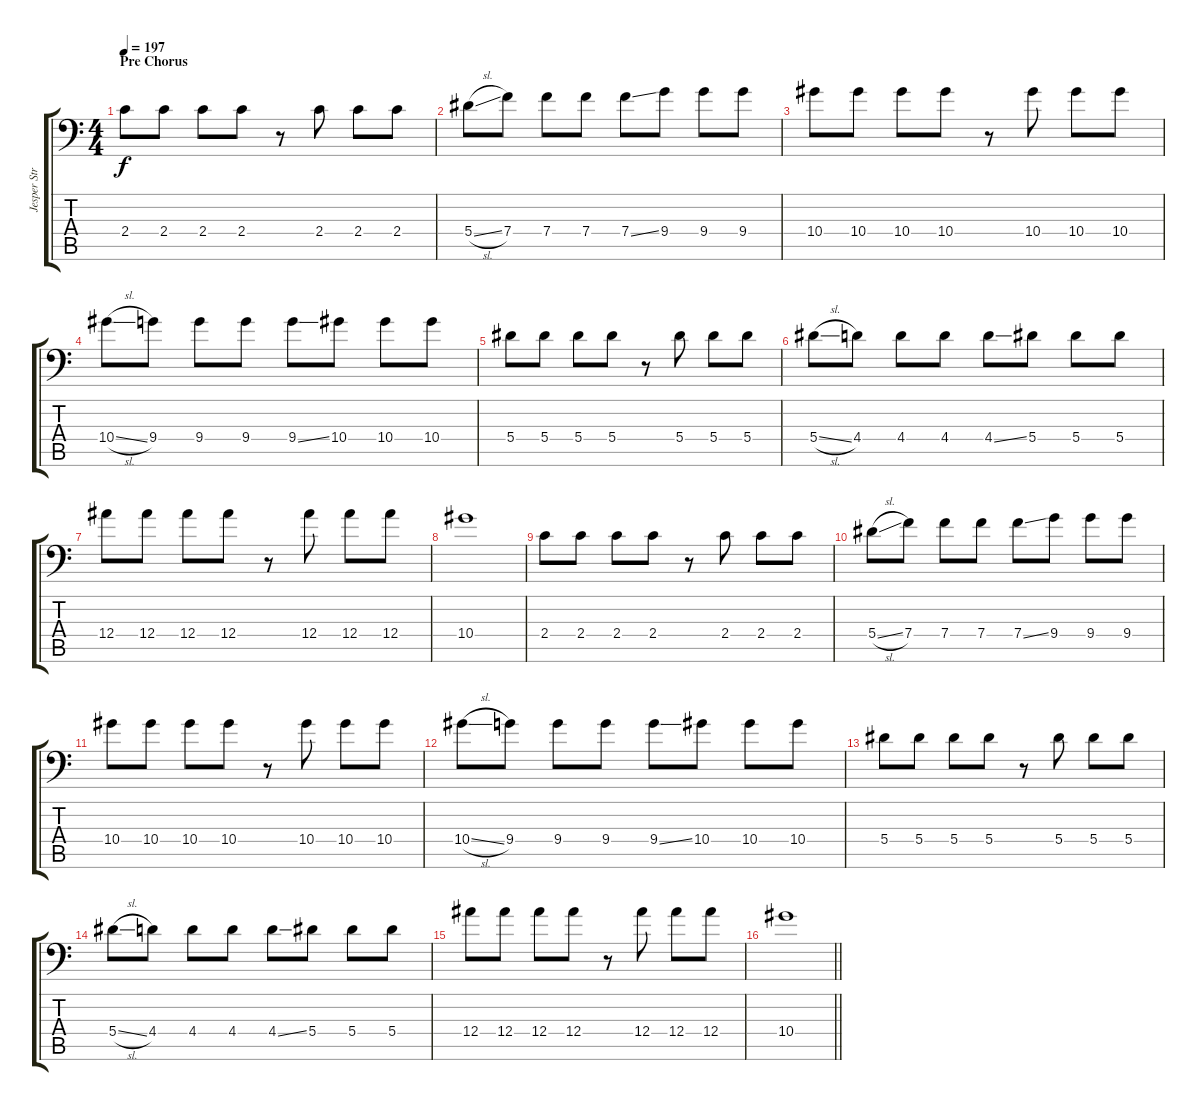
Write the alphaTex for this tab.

\track ("Jesper Strömblad" "Jesper Str") {instrument distortionguitar}
\staff {score tabs}
\tuning (C4 G3 Eb3 Bb2 F2 Bb1) {hide}
\ts (4 4)
\section ("" "Pre Chorus")
\tempo 197
\clef f4
\ks c
2.4.8{dy f} 2.4.8 2.4.8 2.4.8 r.8 2.4.8 2.4.8 2.4.8 |
5.4{sl}.8 7.4.8 7.4.8 7.4.8 7.4{ss}.8 9.4.8 9.4.8 9.4.8 |
10.4.8 10.4.8 10.4.8 10.4.8 r.8 10.4.8 10.4.8 10.4.8 |
10.4{sl}.8 9.4.8 9.4.8 9.4.8 9.4{ss}.8 10.4.8 10.4.8 10.4.8 |
5.4.8 5.4.8 5.4.8 5.4.8 r.8 5.4.8 5.4.8 5.4.8 |
5.4{sl}.8 4.4.8 4.4.8 4.4.8 4.4{ss}.8 5.4.8 5.4.8 5.4.8 |
12.4.8 12.4.8 12.4.8 12.4.8 r.8 12.4.8 12.4.8 12.4.8 |
10.4.1 |
2.4.8 2.4.8 2.4.8 2.4.8 r.8 2.4.8 2.4.8 2.4.8 |
5.4{sl}.8 7.4.8 7.4.8 7.4.8 7.4{ss}.8 9.4.8 9.4.8 9.4.8 |
10.4.8 10.4.8 10.4.8 10.4.8 r.8 10.4.8 10.4.8 10.4.8 |
10.4{sl}.8 9.4.8 9.4.8 9.4.8 9.4{ss}.8 10.4.8 10.4.8 10.4.8 |
5.4.8 5.4.8 5.4.8 5.4.8 r.8 5.4.8 5.4.8 5.4.8 |
5.4{sl}.8 4.4.8 4.4.8 4.4.8 4.4{ss}.8 5.4.8 5.4.8 5.4.8 |
12.4.8 12.4.8 12.4.8 12.4.8 r.8 12.4.8 12.4.8 12.4.8 |
\barLineRight lightlight
10.4.1
